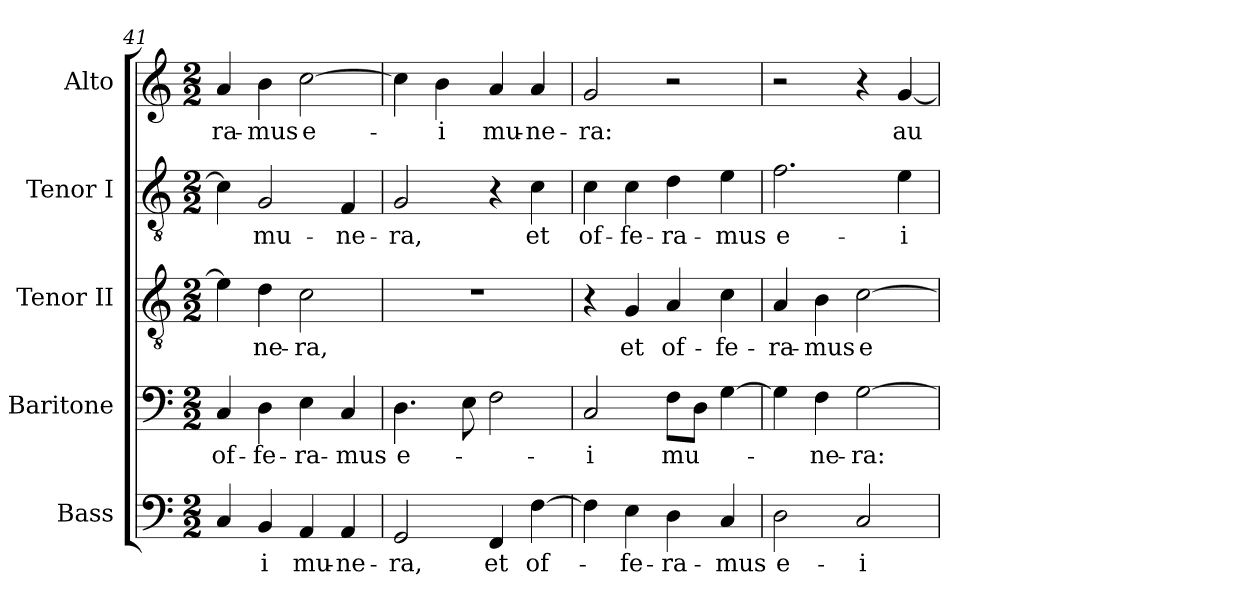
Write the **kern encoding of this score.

**kern	**text	**kern	**text	**kern	**text	**kern	**text	**kern	**text
*part5	*part5	*part4	*part4	*part3	*part3	*part2	*part2	*part1	*part1
*staff5	*staff5	*staff4	*staff4	*staff3	*staff3	*staff2	*staff2	*staff1	*staff1
*I"Bass	*	*I"Baritone	*	*I"Tenor II	*	*I"Tenor I	*	*I"Alto	*
*	*	*I'B.	*	*I'T. II	*	*I'T.	*	*I'A.	*
!!LO:LB:g=z
*clefF4	*	*clefF4	*	*clefGv2	*	*clefGv2	*	*clefG2	*
*	*	*	*	*ITrd7c12	*	*ITrd7c12	*	*	*
*k[]	*	*k[]	*	*k[]	*	*k[]	*	*k[]	*
*C:	*	*C:	*	*C:	*	*C:	*	*C:	*
*M2/2	*	*M2/2	*	*M2/2	*	*M2/2	*	*M2/2	*
=41	=41	=41	=41	=41	=41	=41	=41	=41	=41
!	!	!	!LO:LY:b:color=#000000	!	!	!	!	!	!
!	!	!	!	!	!	!	!	!	!LO:LY:b:color=#000000
4Ci/	.	4Ci/	of-	4Ei\]	.	4Ci\]	.	4ai/	-ra-
!	!LO:LY:b:color=#000000	!	!	!	!	!	!	!	!
!	!	!	!LO:LY:b:color=#000000	!	!	!	!	!	!
!	!	!	!	!	!LO:LY:b:color=#000000	!	!	!	!
!	!	!	!	!	!	!	!LO:LY:b:color=#000000	!	!
!	!	!	!	!	!	!	!	!	!LO:LY:b:color=#000000
4BBi/	-i	4Di\	-fe-	4Di\	-ne-	2GGi/	mu-	4bi\	-mus
!	!LO:LY:b:color=#000000	!	!	!	!	!	!	!	!
!	!	!	!LO:LY:b:color=#000000	!	!	!	!	!	!
!	!	!	!	!	!LO:LY:b:color=#000000	!	!	!	!
!	!	!	!	!	!	!	!	!	!LO:LY:b:color=#000000
4AAi/	mu-	4Ei\	-ra-	2Ci\	-ra,	.	.	[>2cci\	e-
!	!LO:LY:b:color=#000000	!	!	!	!	!	!	!	!
!	!	!	!LO:LY:b:color=#000000	!	!	!	!	!	!
!	!	!	!	!	!	!	!LO:LY:b:color=#000000	!	!
4AAi/	-ne-	4Ci/	-mus	.	.	4FFi/	-ne-	.	.
=42	=42	=42	=42	=42	=42	=42	=42	=42	=42
!	!LO:LY:b:color=#000000	!	!	!	!	!	!	!	!
!	!	!	!LO:LY:b:color=#000000	!	!	!	!	!	!
!	!	!	!	!	!	!	!LO:LY:b:color=#000000	!	!
2GGi/	-ra,	4.Di\	e-	1r	.	2GGi/	-ra,	4cci\]	.
!	!	!	!	!	!	!	!	!	!LO:LY:b:color=#000000
.	.	.	.	.	.	.	.	4bi\	-i
.	.	8Ei\	.	.	.	.	.	.	.
!	!LO:LY:b:color=#000000	!	!	!	!	!	!	!	!
!	!	!	!	!	!	!	!	!	!LO:LY:b:color=#000000
4FFi/	et	2Fi\	.	.	.	4r	.	4ai/	mu-
!	!LO:LY:b:color=#000000	!	!	!	!	!	!	!	!
!	!	!	!	!	!	!	!LO:LY:b:color=#000000	!	!
!	!	!	!	!	!	!	!	!	!LO:LY:b:color=#000000
[>4Fi\	of-	.	.	.	.	4Ci\	et	4ai/	-ne-
=43	=43	=43	=43	=43	=43	=43	=43	=43	=43
!	!	!	!LO:LY:b:color=#000000	!	!	!	!	!	!
!	!	!	!	!	!	!	!LO:LY:b:color=#000000	!	!
!	!	!	!	!	!	!	!	!	!LO:LY:b:color=#000000
4Fi\]	.	2Ci/	-i	4r	.	4Ci\	of-	2gi/	-ra:
!	!LO:LY:b:color=#000000	!	!	!	!	!	!	!	!
!	!	!	!	!	!LO:LY:b:color=#000000	!	!	!	!
!	!	!	!	!	!	!	!LO:LY:b:color=#000000	!	!
4Ei\	-fe-	.	.	4GGi/	et	4Ci\	-fe-	.	.
!	!LO:LY:b:color=#000000	!	!	!	!	!	!	!	!
!	!	!	!LO:LY:b:color=#000000	!	!	!	!	!	!
!	!	!	!	!	!LO:LY:b:color=#000000	!	!	!	!
!	!	!	!	!	!	!	!LO:LY:b:color=#000000	!	!
4Di\	-ra-	8Fi\L	mu-	4AAi/	of-	4Di\	-ra-	2r	.
.	.	8Di\J	.	.	.	.	.	.	.
!	!LO:LY:b:color=#000000	!	!	!	!	!	!	!	!
!	!	!	!	!	!LO:LY:b:color=#000000	!	!	!	!
!	!	!	!	!	!	!	!LO:LY:b:color=#000000	!	!
4Ci/	-mus	[>4Gi\	.	4Ci\	-fe-	4Ei\	-mus	.	.
=44	=44	=44	=44	=44	=44	=44	=44	=44	=44
!	!LO:LY:b:color=#000000	!	!	!	!	!	!	!	!
!	!	!	!	!	!LO:LY:b:color=#000000	!	!	!	!
!	!	!	!	!	!	!	!LO:LY:b:color=#000000	!	!
2Di\	e-	4Gi\]	.	4AAi/	-ra-	2.Fi\	e-	2r	.
!	!	!	!LO:LY:b:color=#000000	!	!	!	!	!	!
!	!	!	!	!	!LO:LY:b:color=#000000	!	!	!	!
.	.	4Fi\	-ne-	4BBi\	-mus	.	.	.	.
!	!LO:LY:b:color=#000000	!	!	!	!	!	!	!	!
!	!	!	!LO:LY:b:color=#000000	!	!	!	!	!	!
!	!	!	!	!	!LO:LY:b:color=#000000	!	!	!	!
2Ci/	-i	[>2Gi\	-ra:	[>2Ci\	e-	.	.	4r	.
!	!	!	!	!	!	!	!LO:LY:b:color=#000000	!	!
!	!	!	!	!	!	!	!	!	!LO:LY:b:color=#000000
.	.	.	.	.	.	4Ei\	-i	[<4gi/	au-
=	=	=	=	=	=	=	=	=	=
*-	*-	*-	*-	*-	*-	*-	*-	*-	*-
